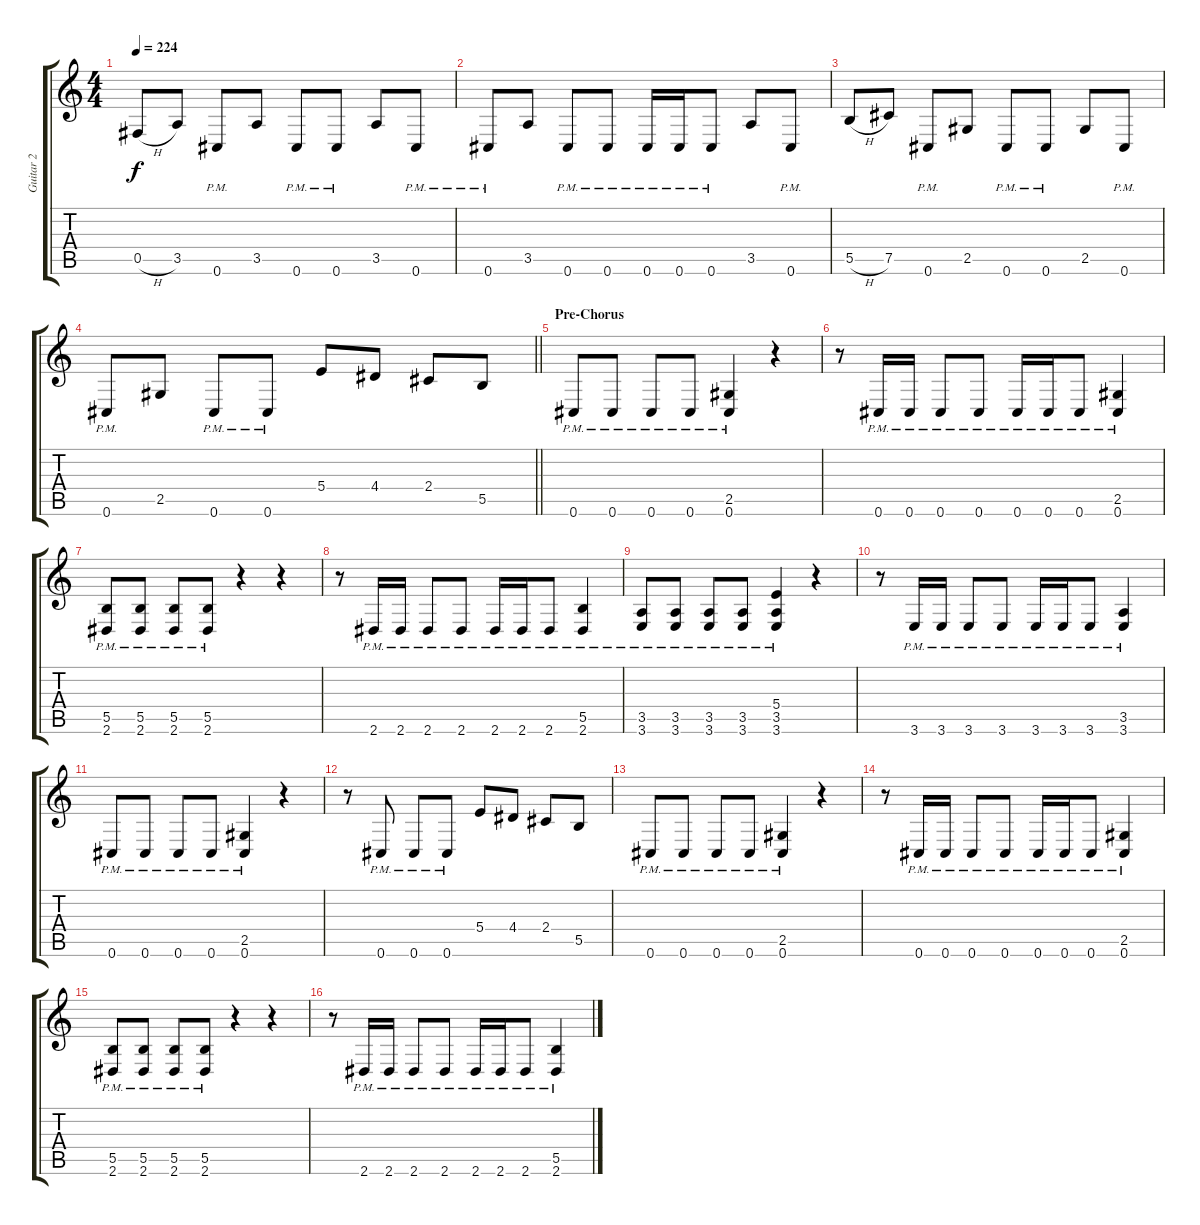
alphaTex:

\track ("Guitar 2" "Guitar 2") {instrument distortionguitar}
\staff {score tabs}
\tuning (Db4 Ab3 E3 B2 Gb2 Db2) {hide}
\ts (4 4)
\tempo 224
\clef g2
\ks c
0.5{h}.8{dy f} 3.5.8 0.6{pm}.8 3.5.8 0.6{pm}.8 0.6{pm}.8 3.5.8 0.6{pm}.8 |
0.6{pm}.8 3.5.8 0.6{pm}.8 0.6{pm}.8 0.6{pm}.16 0.6{pm}.16 0.6{pm}.8 3.5.8 0.6{pm}.8 |
5.5{h}.8 7.5.8 0.6{pm}.8 2.5.8 0.6{pm}.8 0.6{pm}.8 2.5.8 0.6{pm}.8 |
\barLineRight lightlight
0.6{pm}.8 2.5.8 0.6{pm}.8 0.6{pm}.8 5.4.8 4.4.8 2.4.8 5.5.8 |
\section ("" "Pre-Chorus")
0.6{pm}.8 0.6{pm}.8 0.6{pm}.8 0.6{pm}.8 (2.5{pm} 0.6{pm}).4 r.4 |
r.8 0.6{pm}.16 0.6{pm}.16 0.6{pm}.8 0.6{pm}.8 0.6{pm}.16 0.6{pm}.16 0.6{pm}.8 (2.5{pm} 0.6{pm}).4 |
(5.5{pm} 2.6{pm}).8 (5.5{pm} 2.6{pm}).8 (5.5{pm} 2.6{pm}).8 (5.5{pm} 2.6{pm}).8 r.4 r.4 |
r.8 2.6{pm}.16 2.6{pm}.16 2.6{pm}.8 2.6{pm}.8 2.6{pm}.16 2.6{pm}.16 2.6{pm}.8 (5.5{pm} 2.6{pm}).4 |
(3.5{pm} 3.6{pm}).8 (3.5{pm} 3.6{pm}).8 (3.5{pm} 3.6{pm}).8 (3.5{pm} 3.6{pm}).8 (5.4{pm} 3.5{pm} 3.6{pm}).4 r.4 |
r.8 3.6{pm}.16 3.6{pm}.16 3.6{pm}.8 3.6{pm}.8 3.6{pm}.16 3.6{pm}.16 3.6{pm}.8 (3.5{pm} 3.6{pm}).4 |
0.6{pm}.8 0.6{pm}.8 0.6{pm}.8 0.6{pm}.8 (2.5{pm} 0.6{pm}).4 r.4 |
r.8 0.6{pm}.8 0.6{pm}.8 0.6{pm}.8 5.4.8 4.4.8 2.4.8 5.5.8 |
0.6{pm}.8 0.6{pm}.8 0.6{pm}.8 0.6{pm}.8 (2.5{pm} 0.6{pm}).4 r.4 |
r.8 0.6{pm}.16 0.6{pm}.16 0.6{pm}.8 0.6{pm}.8 0.6{pm}.16 0.6{pm}.16 0.6{pm}.8 (2.5{pm} 0.6{pm}).4 |
(5.5{pm} 2.6{pm}).8 (5.5{pm} 2.6{pm}).8 (5.5{pm} 2.6{pm}).8 (5.5{pm} 2.6{pm}).8 r.4 r.4 |
r.8 2.6{pm}.16 2.6{pm}.16 2.6{pm}.8 2.6{pm}.8 2.6{pm}.16 2.6{pm}.16 2.6{pm}.8 (5.5{pm} 2.6{pm}).4
